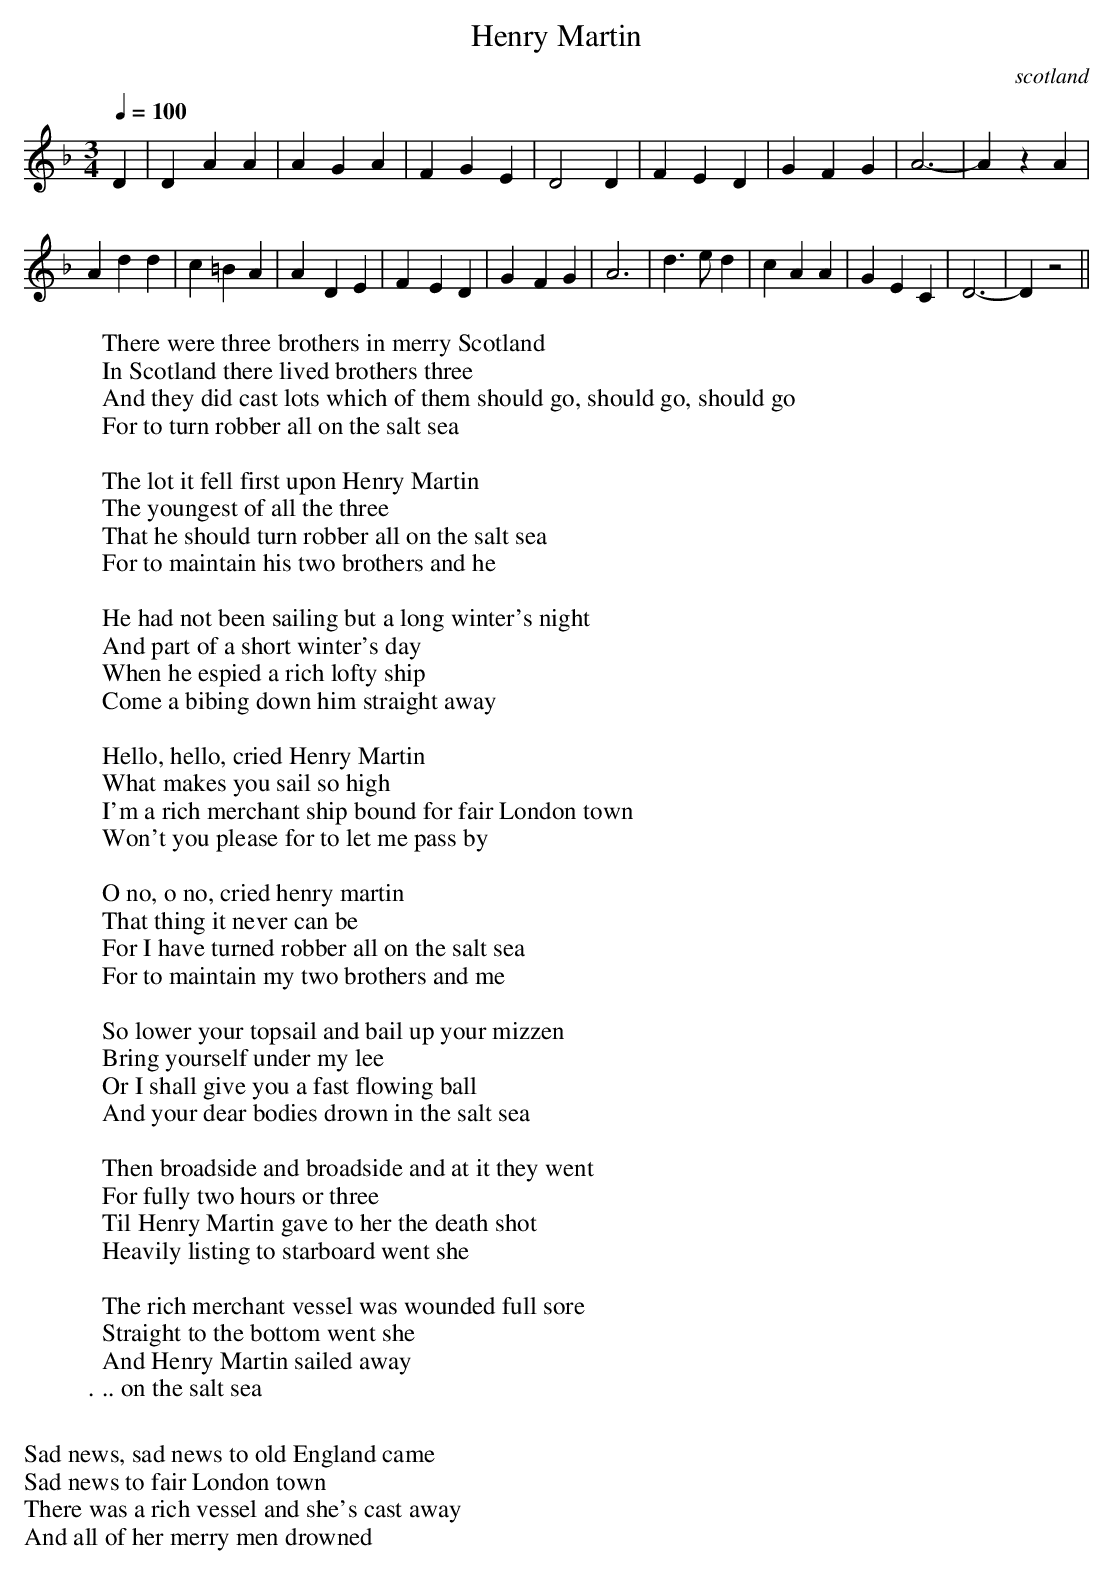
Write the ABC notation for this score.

X:1
T:Henry Martin
O:scotland
M:3/4
L:1/8
Q:1/4=100
W:There were three brothers in merry Scotland
W:In Scotland there lived brothers three
W:And they did cast lots which of them should go, should go, should go
W:For to turn robber all on the salt sea
W:
W:The lot it fell first upon Henry Martin
W:The youngest of all the three
W:That he should turn robber all on the salt sea
W:For to maintain his two brothers and he
W:
W:He had not been sailing but a long winter's night
W:And part of a short winter's day
W:When he espied a rich lofty ship
W:Come a bibing down him straight away
W:
W:Hello, hello, cried Henry Martin
W:What makes you sail so high
W:I'm a rich merchant ship bound for fair London town
W:Won't you please for to let me pass by
W:
W:O no, o no, cried henry martin
W:That thing it never can be
W:For I have turned robber all on the salt sea
W:For to maintain my two brothers and me
W:
W:So lower your topsail and bail up your mizzen
W:Bring yourself under my lee
W:Or I shall give you a fast flowing ball
W:And your dear bodies drown in the salt sea
W:
W:Then broadside and broadside and at it they went
W:For fully two hours or three
W:Til Henry Martin gave to her the death shot
W:Heavily listing to starboard went she
W:
W:The rich merchant vessel was wounded full sore
W:Straight to the bottom went she
W:And Henry Martin sailed away
W:... on the salt sea
W:
W:Sad news, sad news to old England came
W:Sad news to fair London town
W:There was a rich vessel and she's cast away
W:And all of her merry men drowned
K:F
D2|D2- A2 A2|A2 G2 A2|F2 G2 E2|D4 D2|\
F2 E2 D2|G2 F2 G2|A6-|A2 z2 A2|
A2 d2 d2|c2 =B2 A2|A2- D2 E2|F2- E2 D2|G2- F2 G2|A6|\
d3e d2|c2 A2 A2|G2 E2 C2|D6-|D2 z4||
